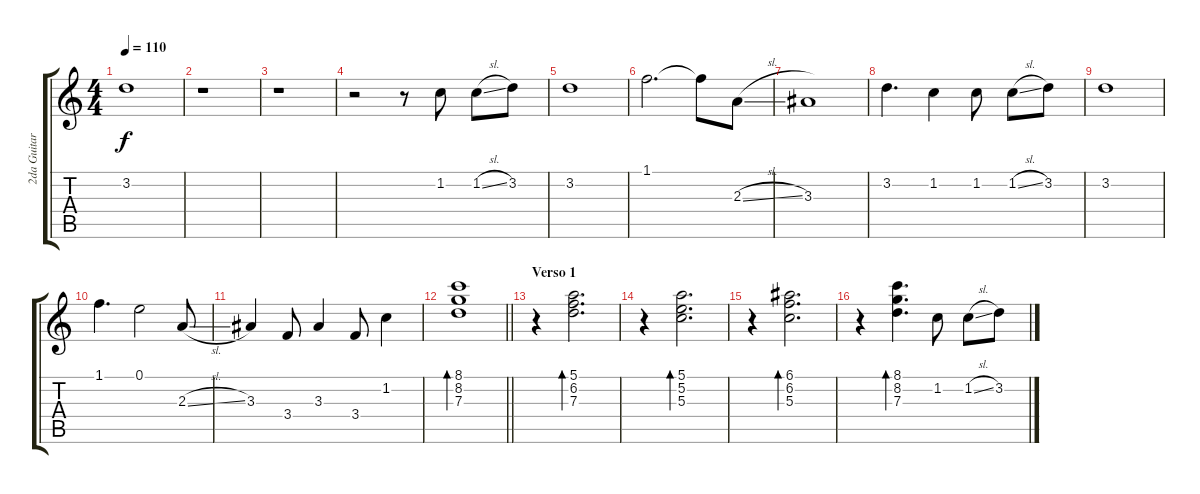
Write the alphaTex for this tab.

\track ("2da Guitarra" "2da Guitar") {instrument acousticguitarnylon}
\staff {score tabs}
\tuning (E4 B3 G3 D3 A2 E2) {hide}
\ts (4 4)
\tempo 110
\clef g2
\ks c
3.2.1{dy f} |
r.1 |
r.1 |
r.2 r.8 1.2.8 1.2{sl}.8 3.2.8 |
3.2.1 |
1.1.2{d} 1.1{t}.8 2.3{sl}.8 |
3.3.1 |
3.2.4{d} 1.2.4 1.2.8 1.2{sl}.8 3.2.8 |
3.2.1 |
1.1.4{d} 0.1.2 2.3{sl}.8 |
3.3.4 3.4.8 3.3.4 3.4.8 1.2.4 |
\barLineRight lightlight
(8.1 8.2 7.3).1{bd 60} |
\section ("" "Verso 1")
r.4 (5.1 6.2 7.3).2{d bd 240} |
r.4 (5.1 5.2 5.3).2{d bd 240} |
r.4 (6.1 6.2 5.3).2{d bd 240} |
r.4 (8.1 8.2 7.3).4{d bd 240} 1.2.8 1.2{sl}.8 3.2.8
